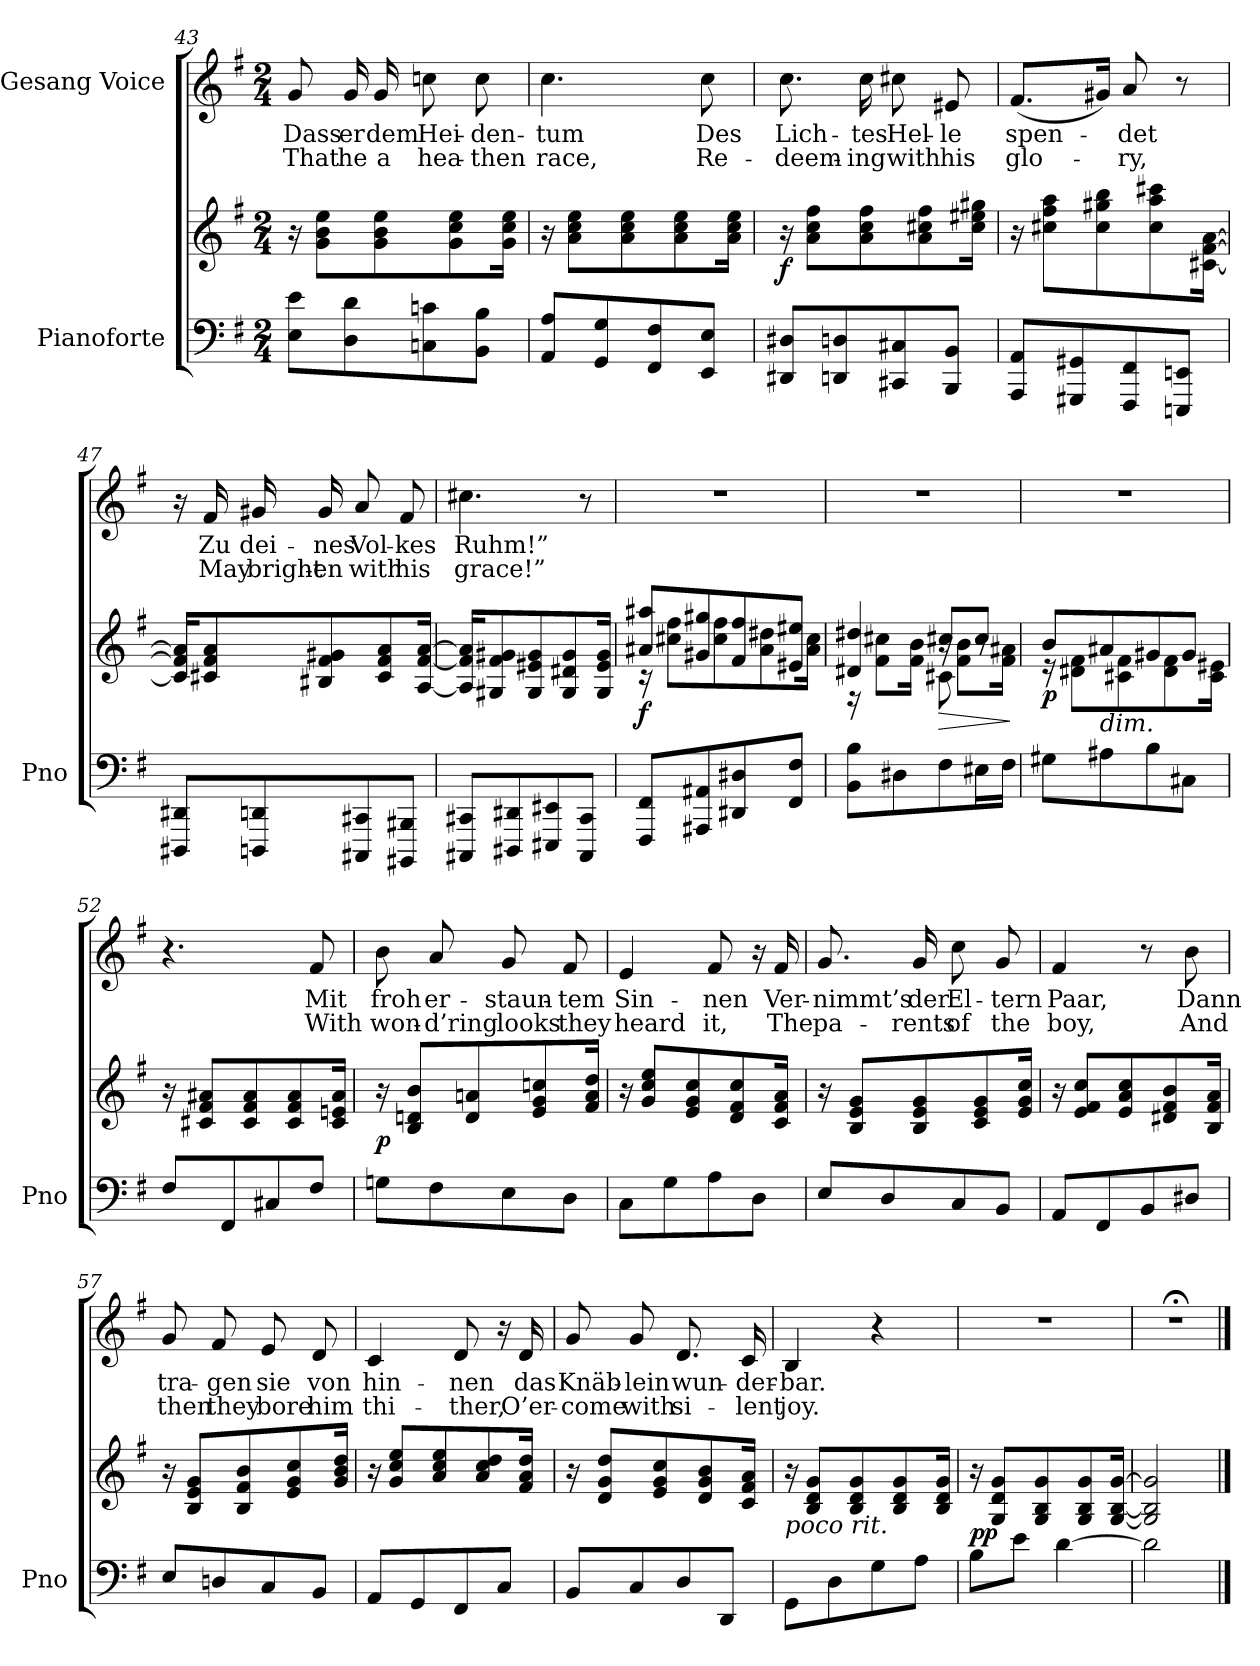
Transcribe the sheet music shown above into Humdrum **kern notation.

**kern	**kern	**dynam	**kern	**text	**text
*part2	*part2	*part2	*part1	*part1	*part1
*staff3	*staff2	*staff2/3	*staff1	*staff1	*staff1
*I"Pianoforte	*	*	*I"Gesang Voice	*	*
*I'Pno	*	*	*	*	*
*clefF4	*clefG2	*	*clefG2	*	*
*k[f#]	*k[f#]	*	*k[f#]	*	*
*M2/4	*M2/4	*	*M2/4	*	*
=43	=43	=43	=43	=43	=43
!	!	!	!	!LO:LY:b	!LO:LY:b
8E\ 8e\L	16r	.	8g/	Dass	That
.	8g\ 8b\ 8ee\L	.	.	.	.
!	!	!	!	!LO:LY:b	!LO:LY:b
8D\ 8d\	.	.	16g/	er	he
!	!	!	!	!LO:LY:b	!LO:LY:b
.	8g\ 8b\ 8ee\	.	16g/	dem	a
!	!	!	!	!LO:LY:b	!LO:LY:b
8Cn\ 8cn\	.	.	8ccn\	Hei-	hea-
.	8g\ 8cc\ 8ee\	.	.	.	.
!	!	!	!	!LO:LY:b	!LO:LY:b
8BB\ 8B\J	.	.	8cc\	-den-	-then
.	16g\ 16cc\ 16ee\Jk	.	.	.	.
=44	=44	=44	=44	=44	=44
!	!	!	!	!LO:LY:b	!LO:LY:b
8AA/ 8A/L	16r	.	4.cc\	-tum	race,
.	8a\ 8cc\ 8ee\L	.	.	.	.
8GG/ 8G/	.	.	.	.	.
.	8a\ 8cc\ 8ee\	.	.	.	.
8FF#/ 8F#/	.	.	.	.	.
.	8a\ 8cc\ 8ee\	.	.	.	.
!	!	!	!	!LO:LY:b	!LO:LY:b
8EE/ 8E/J	.	.	8cc\	Des	Re-
.	16a\ 16cc\ 16ee\Jk	.	.	.	.
=45	=45	=45	=45	=45	=45
!	!	!LO:DY:b	!	!LO:LY:b	!LO:LY:b
8DD#X/ 8D#X/L	16r	f	8.cc\	Lich-	-deem-
.	8a\ 8cc\ 8ff#\L	.	.	.	.
8DDn/ 8Dn/	.	.	.	.	.
!	!	!	!	!LO:LY:b	!LO:LY:b
.	8a\ 8cc\ 8ff#\	.	16cc\	-tes	-ing
!	!	!	!	!LO:LY:b	!LO:LY:b
8CC#X/ 8C#X/	.	.	8cc#X\	Hel-	with
.	8a\ 8cc#X\ 8ff#\	.	.	.	.
!	!	!	!	!LO:LY:b	!LO:LY:b
8BBB/ 8BB/J	.	.	8e#X/	-le	his
.	16cc#\ 16ee#X\ 16gg#X\Jk	.	.	.	.
!!LO:LB:g=z
=46	=46	=46	=46	=46	=46
!	!	!	!	!LO:LY:b	!LO:LY:b
8AAA/ 8AA/L	16r	.	(8.f#/L	spen-	glo-
.	8cc#X\ 8ff#\ 8aa\L	.	.	.	.
8GGG#X/ 8GG#X/	.	.	.	.	.
.	8cc#\ 8gg#X\ 8bb\	.	16g#X/Jk)	.	.
!	!	!	!	!LO:LY:b	!LO:LY:b
8FFF#/ 8FF#/	.	.	8a/	-det	-ry,
.	8cc#\ 8aa\ 8ccc#X\	.	.	.	.
8EEEn/ 8EEn/J	.	.	8r	.	.
.	[16c#X\ [16f#\ [16a\Jk	.	.	.	.
=47	=47	=47	=47	=47	=47
8DDD#X/ 8DD#X/L	16c#/] 16f#/] 16a/]KL	.	16r	.	.
!	!	!	!	!LO:LY:b	!LO:LY:b
.	8c#X/ 8f#/ 8a/	.	16f#/	Zu	May
!	!	!	!	!LO:LY:b	!LO:LY:b
8DDDn/ 8DDn/	.	.	16g#X/	dei-	bright-
!	!	!	!	!LO:LY:b	!LO:LY:b
.	8B#X/ 8f#/ 8g#X/	.	16g#/	-nes	-en
!	!	!	!	!LO:LY:b	!LO:LY:b
8CCC#X/ 8CC#X/	.	.	8a/	Vol-	with
.	8c#/ 8f#/ 8a/	.	.	.	.
!	!	!	!	!LO:LY:b	!LO:LY:b
8BBBB#X/ 8BBB#X/J	.	.	8f#/	-kes	his
.	[16A/ [16f#/ [16a/Jk	.	.	.	.
=48	=48	=48	=48	=48	=48
!	!	!	!	!LO:LY:b	!LO:LY:b
8CCC#X/ 8CC#X/L	16A/] 16f#/] 16a/]KL	.	4.cc#X\	Ruhm!”	grace!”
.	8G#X/ 8f#/ 8g#X/	.	.	.	.
8DDD#X/ 8DD#X/	.	.	.	.	.
.	8G#/ 8e#X/ 8g#/	.	.	.	.
8EEE#X/ 8EE#X/	.	.	.	.	.
.	8G#/ 8d#X/ 8g#/	.	.	.	.
8CCC#/ 8CC#/J	.	.	8r	.	.
.	16G#/ 16e#/ 16g#/Jk	.	.	.	.
=49	=49	=49	=49	=49	=49
*	*^	*	*	*	*
!	!	!	!LO:DY:b	!	!	!
8FFF#/ 8FF#/L	8a#X/ 8aa#X/L	16r	f	2r	.	.
.	.	8cc#X\ 8ff#\L	.	.	.	.
8AAA#X/ 8AA#X/	8g#X/ 8gg#X/	.	.	.	.	.
.	.	8cc#\ 8ff#\	.	.	.	.
8DD#X/ 8D#X/	8f#/ 8ff#/	.	.	.	.	.
.	.	8a#\ 8dd#X\	.	.	.	.
8FF#/ 8F#/J	8e#X/ 8ee#X/J	.	.	.	.	.
.	.	16a#\ 16cc#\Jk	.	.	.	.
=50	=50	=50	=50	=50	=50	=50
*	*	*^	*	*	*	*
8BB\ 8B\L	4d#X/ 4dd#X/	16r	4ryy	.	2r	.	.
.	.	8f#\ 8cc#X\L	.	.	.	.	.
8D#X\	.	.	.	.	.	.	.
.	.	16f#\ 16b\Jk	.	.	.	.	.
!	!	!	!	!LO:HP:b	!	!	!
8F#\	8cc#X/L	16r	8c#X\	>	.	.	.
.	.	8f#\ 8b\L	.	.	.	.	.
16E#X\L	8cc#/J	.	8r	.	.	.	.
16F#\JJ	.	16f#\ 16a#X\Jk	.	.	.	.	.
*	*v	*v	*v	*	*	*	*
.	.	]	.	.	.
!!LO:LB:g=z
=51	=51	=51	=51	=51	=51
*	*^	*	*	*	*
!	!	!	!LO:DY:b	!	!	!
8G#X\L	8b/L	16r	p	2r	.	.
.	.	8d#X\ 8f#\L	.	.	.	.
!	!LO:TX:b:i:t=dim.	!	!	!	!	!
8A#X\	8a#X/	.	.	.	.	.
.	.	8c#X\ 8f#\	.	.	.	.
8B\	8g#X/	.	.	.	.	.
.	.	8d#\ 8f#\	.	.	.	.
8C#X\J	8g#/J	.	.	.	.	.
.	.	16c#\ 16e#X\Jk	.	.	.	.
*	*v	*v	*	*	*	*
=52	=52	=52	=52	=52	=52
8F#/L	16r	.	4.r	.	.
.	8c#X/ 8f#/ 8a#X/L	.	.	.	.
8FF#/	.	.	.	.	.
.	8c#/ 8f#/ 8a#/	.	.	.	.
8C#X/	.	.	.	.	.
.	8c#/ 8f#/ 8a#/	.	.	.	.
!	!	!	!	!LO:LY:b	!LO:LY:b
8F#/J	.	.	8f#/	Mit	With
.	16c#/ 16en/ 16a#/Jk	.	.	.	.
=53	=53	=53	=53	=53	=53
!	!	!LO:DY:b	!	!LO:LY:b	!LO:LY:b
8Gn\L	16r	p	8b\	froh	won-
.	8B/ 8dn/ 8b/L	.	.	.	.
!	!	!	!	!LO:LY:b	!LO:LY:b
8F#\	.	.	8a/	er-	-d’ring
.	8d/ 8an/	.	.	.	.
!	!	!	!	!LO:LY:b	!LO:LY:b
8E\	.	.	8g/	-staun-	looks
.	8e/ 8g/ 8ccn/	.	.	.	.
!	!	!	!	!LO:LY:b	!LO:LY:b
8D\J	.	.	8f#/	-tem	they
.	16f#/ 16a/ 16dd/Jk	.	.	.	.
=54	=54	=54	=54	=54	=54
!	!	!	!	!LO:LY:b	!LO:LY:b
8C\L	16r	.	4e/	Sin-	heard
.	8g/ 8cc/ 8ee/L	.	.	.	.
8G\	.	.	.	.	.
.	8e/ 8g/ 8cc/	.	.	.	.
!	!	!	!	!LO:LY:b	!LO:LY:b
8A\	.	.	8f#/	-nen	it,
.	8d/ 8f#/ 8cc/	.	.	.	.
8D\J	.	.	16r	.	.
!	!	!	!	!LO:LY:b	!LO:LY:b
.	16c/ 16f#/ 16a/Jk	.	16f#/	Ver-	The
=55	=55	=55	=55	=55	=55
!	!	!	!	!LO:LY:b	!LO:LY:b
8E/L	16r	.	8.g/	-nimmt’s	pa-
.	8B/ 8e/ 8g/L	.	.	.	.
8D/	.	.	.	.	.
!	!	!	!	!LO:LY:b	!LO:LY:b
.	8B/ 8e/ 8g/	.	16g/	der	-rents
!	!	!	!	!LO:LY:b	!LO:LY:b
8C/	.	.	8cc\	El-	of
.	8c/ 8e/ 8g/	.	.	.	.
!	!	!	!	!LO:LY:b	!LO:LY:b
8BB/J	.	.	8g/	-tern	the
.	16e/ 16g/ 16cc/Jk	.	.	.	.
!!LO:LB:g=z
=56	=56	=56	=56	=56	=56
!	!	!	!	!LO:LY:b	!LO:LY:b
8AA/L	16r	.	4f#/	Paar,	boy,
.	8e/ 8f#/ 8cc/L	.	.	.	.
8FF#/	.	.	.	.	.
.	8e/ 8a/ 8cc/	.	.	.	.
8BB/	.	.	8r	.	.
.	8d#X/ 8f#/ 8b/	.	.	.	.
!	!	!	!	!LO:LY:b	!LO:LY:b
8D#X/J	.	.	8b\	Dann	And
.	16B/ 16f#/ 16a/Jk	.	.	.	.
=57	=57	=57	=57	=57	=57
!	!	!	!	!LO:LY:b	!LO:LY:b
8E/L	16r	.	8g/	tra-	then
.	8B/ 8e/ 8g/L	.	.	.	.
!	!	!	!	!LO:LY:b	!LO:LY:b
8Dn/	.	.	8f#/	-gen	they
.	8B/ 8f#/ 8b/	.	.	.	.
!	!	!	!	!LO:LY:b	!LO:LY:b
8C/	.	.	8e/	sie	bore
.	8e/ 8g/ 8cc/	.	.	.	.
!	!	!	!	!LO:LY:b	!LO:LY:b
8BB/J	.	.	8d/	von	him
.	16g/ 16b/ 16dd/Jk	.	.	.	.
=58	=58	=58	=58	=58	=58
!	!	!	!	!LO:LY:b	!LO:LY:b
8AA/L	16r	.	4c/	hin-	thi-
.	8g/ 8cc/ 8ee/L	.	.	.	.
8GG/	.	.	.	.	.
.	8a/ 8cc/ 8ee/	.	.	.	.
!	!	!	!	!LO:LY:b	!LO:LY:b
8FF#/	.	.	8d/	-nen	-ther,
.	8a/ 8cc/ 8dd/	.	.	.	.
8C/J	.	.	16r	.	.
!	!	!	!	!LO:LY:b	!LO:LY:b
.	16f#/ 16a/ 16dd/Jk	.	16d/	das	O’er-
=59	=59	=59	=59	=59	=59
!	!	!	!	!LO:LY:b	!LO:LY:b
8BB/L	16r	.	8g/	Knäb-	-come
.	8d/ 8g/ 8dd/L	.	.	.	.
!	!	!	!	!LO:LY:b	!LO:LY:b
8C/	.	.	8g/	-lein	with
.	8e/ 8g/ 8cc/	.	.	.	.
!	!	!	!	!LO:LY:b	!LO:LY:b
8D/	.	.	8.d/	wun-	si-
.	8d/ 8g/ 8b/	.	.	.	.
8DD/J	.	.	.	.	.
!	!	!	!	!LO:LY:b	!LO:LY:b
.	16c/ 16f#/ 16a/Jk	.	16c/	-der-	-lent
=60	=60	=60	=60	=60	=60
!	!LO:TX:b:i:t=poco rit.	!	!	!	!
!	!	!	!	!LO:LY:b	!LO:LY:b
8GG\L	16r	.	4B/	-bar.	joy.
.	8B/ 8d/ 8g/L	.	.	.	.
8D\	.	.	.	.	.
.	8B/ 8d/ 8g/	.	.	.	.
8G\	.	.	4r	.	.
.	8B/ 8d/ 8g/	.	.	.	.
8A\J	.	.	.	.	.
.	16B/ 16d/ 16g/Jk	.	.	.	.
=61	=61	=61	=61	=61	=61
!	!	!LO:DY:b	!	!	!
8B\L	16r	pp	2r	.	.
.	8G/ 8d/ 8g/L	.	.	.	.
8e\J	.	.	.	.	.
.	8G/ 8B/ 8g/	.	.	.	.
[4d\	.	.	.	.	.
.	8G/ 8B/ 8g/	.	.	.	.
.	[16G/ [16B/ [16g/Jk	.	.	.	.
=62	=62	=62	=62	=62	=62
2d\]	2G/] 2B/] 2g/]	.	2r;<	.	.
==	==	==	==	==	==
*-	*-	*-	*-	*-	*-
